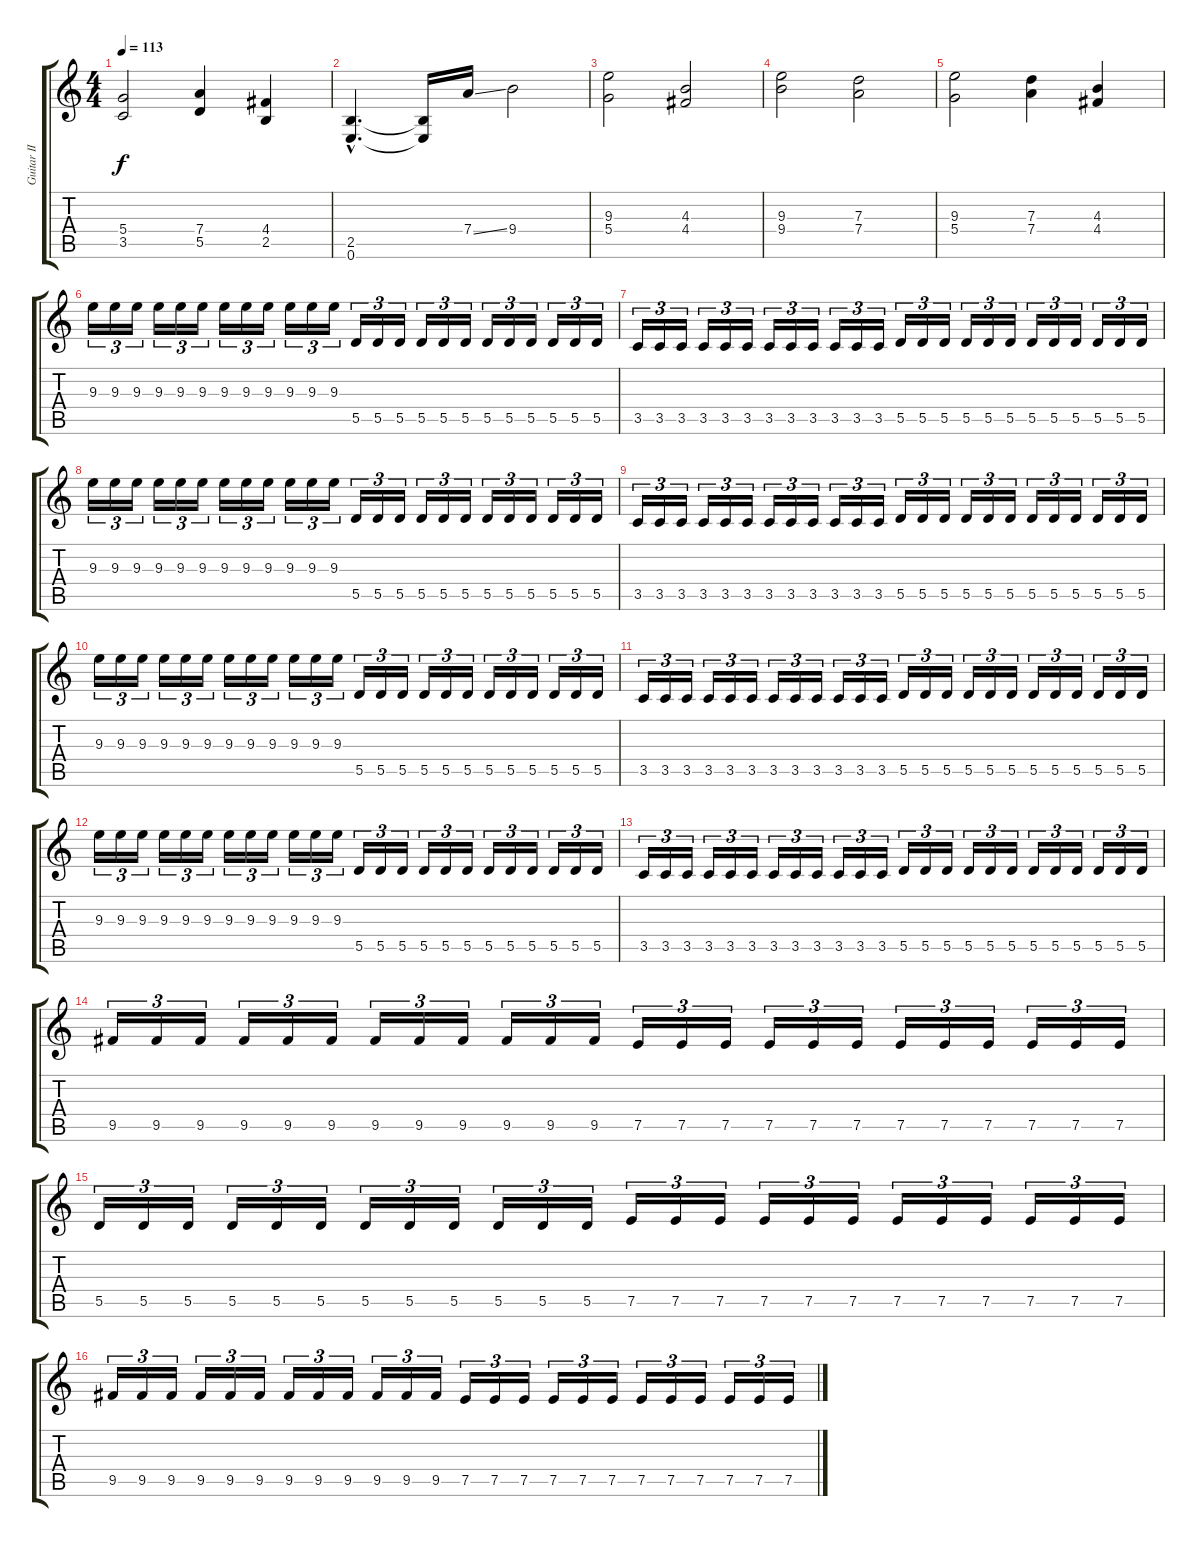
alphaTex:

\track ("Guitar II" "Guitar II") {instrument distortionguitar}
\staff {score tabs}
\tuning (E4 B3 G3 D3 A2 E2) {hide}
\ts (4 4)
\tempo 113
\clef g2
\ks c
(5.4 3.5).2{dy f} (7.4 5.5).4 (4.4 2.5).4 |
(2.5{hac} 0.6{hac}).4{d} (2.5{t} 0.6{t}).16 7.4{ss}.16 9.4.2 |
(9.3 5.4).2 (4.3 4.4).2 |
(9.3 9.4).2 (7.3 7.4).2 |
(9.3 5.4).2 (7.3 7.4).4 (4.3 4.4).4 |
9.3.16{tu (3 2)} 9.3.16{tu (3 2)} 9.3.16{tu (3 2)} 9.3.16{tu (3 2)} 9.3.16{tu (3 2)} 9.3.16{tu (3 2)} 9.3.16{tu (3 2)} 9.3.16{tu (3 2)} 9.3.16{tu (3 2)} 9.3.16{tu (3 2)} 9.3.16{tu (3 2)} 9.3.16{tu (3 2)} 5.5.16{tu (3 2)} 5.5.16{tu (3 2)} 5.5.16{tu (3 2)} 5.5.16{tu (3 2)} 5.5.16{tu (3 2)} 5.5.16{tu (3 2)} 5.5.16{tu (3 2)} 5.5.16{tu (3 2)} 5.5.16{tu (3 2)} 5.5.16{tu (3 2)} 5.5.16{tu (3 2)} 5.5.16{tu (3 2)} |
3.5.16{tu (3 2)} 3.5.16{tu (3 2)} 3.5.16{tu (3 2)} 3.5.16{tu (3 2)} 3.5.16{tu (3 2)} 3.5.16{tu (3 2)} 3.5.16{tu (3 2)} 3.5.16{tu (3 2)} 3.5.16{tu (3 2)} 3.5.16{tu (3 2)} 3.5.16{tu (3 2)} 3.5.16{tu (3 2)} 5.5.16{tu (3 2)} 5.5.16{tu (3 2)} 5.5.16{tu (3 2)} 5.5.16{tu (3 2)} 5.5.16{tu (3 2)} 5.5.16{tu (3 2)} 5.5.16{tu (3 2)} 5.5.16{tu (3 2)} 5.5.16{tu (3 2)} 5.5.16{tu (3 2)} 5.5.16{tu (3 2)} 5.5.16{tu (3 2)} |
9.3.16{tu (3 2)} 9.3.16{tu (3 2)} 9.3.16{tu (3 2)} 9.3.16{tu (3 2)} 9.3.16{tu (3 2)} 9.3.16{tu (3 2)} 9.3.16{tu (3 2)} 9.3.16{tu (3 2)} 9.3.16{tu (3 2)} 9.3.16{tu (3 2)} 9.3.16{tu (3 2)} 9.3.16{tu (3 2)} 5.5.16{tu (3 2)} 5.5.16{tu (3 2)} 5.5.16{tu (3 2)} 5.5.16{tu (3 2)} 5.5.16{tu (3 2)} 5.5.16{tu (3 2)} 5.5.16{tu (3 2)} 5.5.16{tu (3 2)} 5.5.16{tu (3 2)} 5.5.16{tu (3 2)} 5.5.16{tu (3 2)} 5.5.16{tu (3 2)} |
3.5.16{tu (3 2)} 3.5.16{tu (3 2)} 3.5.16{tu (3 2)} 3.5.16{tu (3 2)} 3.5.16{tu (3 2)} 3.5.16{tu (3 2)} 3.5.16{tu (3 2)} 3.5.16{tu (3 2)} 3.5.16{tu (3 2)} 3.5.16{tu (3 2)} 3.5.16{tu (3 2)} 3.5.16{tu (3 2)} 5.5.16{tu (3 2)} 5.5.16{tu (3 2)} 5.5.16{tu (3 2)} 5.5.16{tu (3 2)} 5.5.16{tu (3 2)} 5.5.16{tu (3 2)} 5.5.16{tu (3 2)} 5.5.16{tu (3 2)} 5.5.16{tu (3 2)} 5.5.16{tu (3 2)} 5.5.16{tu (3 2)} 5.5.16{tu (3 2)} |
9.3.16{tu (3 2)} 9.3.16{tu (3 2)} 9.3.16{tu (3 2)} 9.3.16{tu (3 2)} 9.3.16{tu (3 2)} 9.3.16{tu (3 2)} 9.3.16{tu (3 2)} 9.3.16{tu (3 2)} 9.3.16{tu (3 2)} 9.3.16{tu (3 2)} 9.3.16{tu (3 2)} 9.3.16{tu (3 2)} 5.5.16{tu (3 2)} 5.5.16{tu (3 2)} 5.5.16{tu (3 2)} 5.5.16{tu (3 2)} 5.5.16{tu (3 2)} 5.5.16{tu (3 2)} 5.5.16{tu (3 2)} 5.5.16{tu (3 2)} 5.5.16{tu (3 2)} 5.5.16{tu (3 2)} 5.5.16{tu (3 2)} 5.5.16{tu (3 2)} |
3.5.16{tu (3 2)} 3.5.16{tu (3 2)} 3.5.16{tu (3 2)} 3.5.16{tu (3 2)} 3.5.16{tu (3 2)} 3.5.16{tu (3 2)} 3.5.16{tu (3 2)} 3.5.16{tu (3 2)} 3.5.16{tu (3 2)} 3.5.16{tu (3 2)} 3.5.16{tu (3 2)} 3.5.16{tu (3 2)} 5.5.16{tu (3 2)} 5.5.16{tu (3 2)} 5.5.16{tu (3 2)} 5.5.16{tu (3 2)} 5.5.16{tu (3 2)} 5.5.16{tu (3 2)} 5.5.16{tu (3 2)} 5.5.16{tu (3 2)} 5.5.16{tu (3 2)} 5.5.16{tu (3 2)} 5.5.16{tu (3 2)} 5.5.16{tu (3 2)} |
9.3.16{tu (3 2)} 9.3.16{tu (3 2)} 9.3.16{tu (3 2)} 9.3.16{tu (3 2)} 9.3.16{tu (3 2)} 9.3.16{tu (3 2)} 9.3.16{tu (3 2)} 9.3.16{tu (3 2)} 9.3.16{tu (3 2)} 9.3.16{tu (3 2)} 9.3.16{tu (3 2)} 9.3.16{tu (3 2)} 5.5.16{tu (3 2)} 5.5.16{tu (3 2)} 5.5.16{tu (3 2)} 5.5.16{tu (3 2)} 5.5.16{tu (3 2)} 5.5.16{tu (3 2)} 5.5.16{tu (3 2)} 5.5.16{tu (3 2)} 5.5.16{tu (3 2)} 5.5.16{tu (3 2)} 5.5.16{tu (3 2)} 5.5.16{tu (3 2)} |
3.5.16{tu (3 2)} 3.5.16{tu (3 2)} 3.5.16{tu (3 2)} 3.5.16{tu (3 2)} 3.5.16{tu (3 2)} 3.5.16{tu (3 2)} 3.5.16{tu (3 2)} 3.5.16{tu (3 2)} 3.5.16{tu (3 2)} 3.5.16{tu (3 2)} 3.5.16{tu (3 2)} 3.5.16{tu (3 2)} 5.5.16{tu (3 2)} 5.5.16{tu (3 2)} 5.5.16{tu (3 2)} 5.5.16{tu (3 2)} 5.5.16{tu (3 2)} 5.5.16{tu (3 2)} 5.5.16{tu (3 2)} 5.5.16{tu (3 2)} 5.5.16{tu (3 2)} 5.5.16{tu (3 2)} 5.5.16{tu (3 2)} 5.5.16{tu (3 2)} |
9.5.16{tu (3 2)} 9.5.16{tu (3 2)} 9.5.16{tu (3 2)} 9.5.16{tu (3 2)} 9.5.16{tu (3 2)} 9.5.16{tu (3 2)} 9.5.16{tu (3 2)} 9.5.16{tu (3 2)} 9.5.16{tu (3 2)} 9.5.16{tu (3 2)} 9.5.16{tu (3 2)} 9.5.16{tu (3 2)} 7.5.16{tu (3 2)} 7.5.16{tu (3 2)} 7.5.16{tu (3 2)} 7.5.16{tu (3 2)} 7.5.16{tu (3 2)} 7.5.16{tu (3 2)} 7.5.16{tu (3 2)} 7.5.16{tu (3 2)} 7.5.16{tu (3 2)} 7.5.16{tu (3 2)} 7.5.16{tu (3 2)} 7.5.16{tu (3 2)} |
5.5.16{tu (3 2)} 5.5.16{tu (3 2)} 5.5.16{tu (3 2)} 5.5.16{tu (3 2)} 5.5.16{tu (3 2)} 5.5.16{tu (3 2)} 5.5.16{tu (3 2)} 5.5.16{tu (3 2)} 5.5.16{tu (3 2)} 5.5.16{tu (3 2)} 5.5.16{tu (3 2)} 5.5.16{tu (3 2)} 7.5.16{tu (3 2)} 7.5.16{tu (3 2)} 7.5.16{tu (3 2)} 7.5.16{tu (3 2)} 7.5.16{tu (3 2)} 7.5.16{tu (3 2)} 7.5.16{tu (3 2)} 7.5.16{tu (3 2)} 7.5.16{tu (3 2)} 7.5.16{tu (3 2)} 7.5.16{tu (3 2)} 7.5.16{tu (3 2)} |
9.5.16{tu (3 2)} 9.5.16{tu (3 2)} 9.5.16{tu (3 2)} 9.5.16{tu (3 2)} 9.5.16{tu (3 2)} 9.5.16{tu (3 2)} 9.5.16{tu (3 2)} 9.5.16{tu (3 2)} 9.5.16{tu (3 2)} 9.5.16{tu (3 2)} 9.5.16{tu (3 2)} 9.5.16{tu (3 2)} 7.5.16{tu (3 2)} 7.5.16{tu (3 2)} 7.5.16{tu (3 2)} 7.5.16{tu (3 2)} 7.5.16{tu (3 2)} 7.5.16{tu (3 2)} 7.5.16{tu (3 2)} 7.5.16{tu (3 2)} 7.5.16{tu (3 2)} 7.5.16{tu (3 2)} 7.5.16{tu (3 2)} 7.5.16{tu (3 2)}
